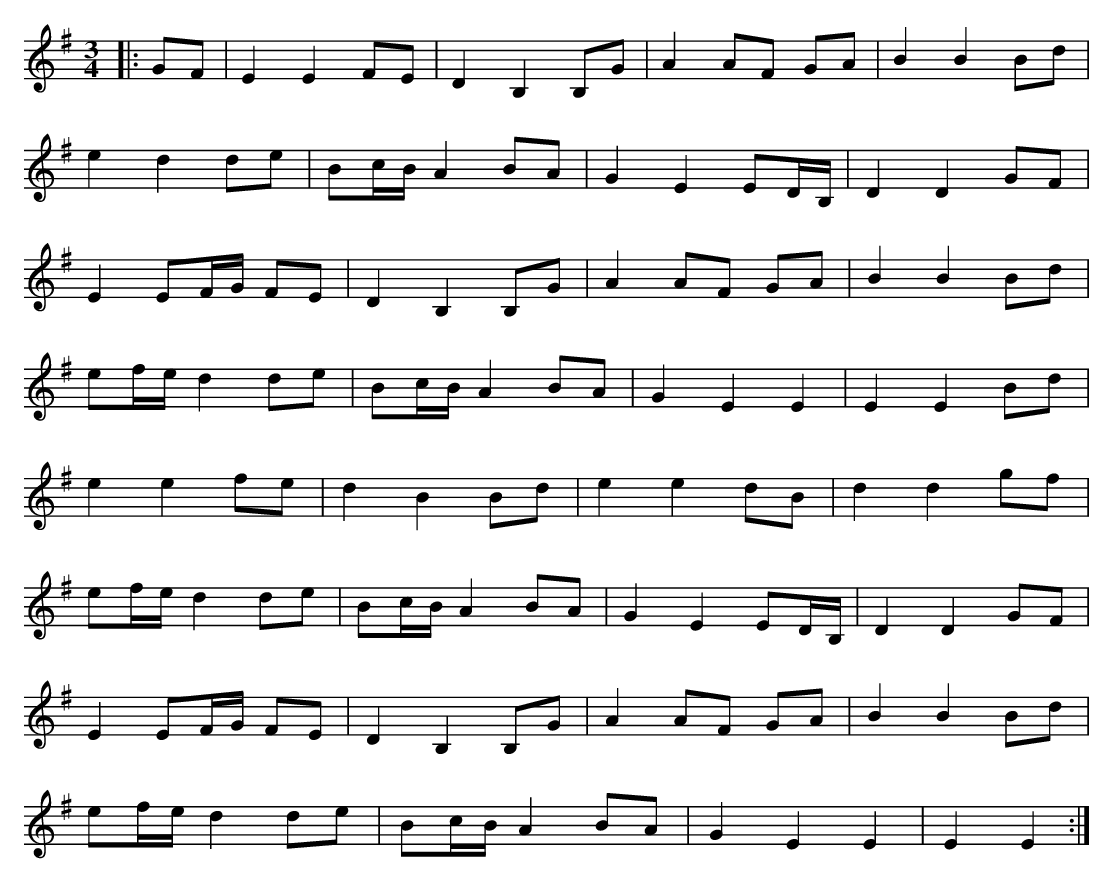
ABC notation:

X:1
M:3/4
K:Emin
|:GF|E2 E2 FE|D2 B,2 B,G|A2 AF GA|B2 B2 Bd|
e2 d2 de|Bc/B/ A2 BA|G2 E2 ED/B,/|D2 D2 GF|
E2 EF/G/ FE|D2 B,2 B,G|A2 AF GA|B2 B2 Bd|
ef/e/ d2 de|Bc/B/ A2 BA|G2 E2 E2|E2 E2 Bd|
e2 e2 fe|d2 B2 Bd|e2 e2 dB|d2 d2 gf|
ef/e/ d2 de|Bc/B/ A2 BA|G2 E2 ED/B,/|D2 D2 GF|
E2 EF/G/ FE|D2 B,2 B,G|A2 AF GA|B2 B2 Bd|
ef/e/ d2 de|Bc/B/ A2 BA|G2 E2 E2|E2 E2:|
